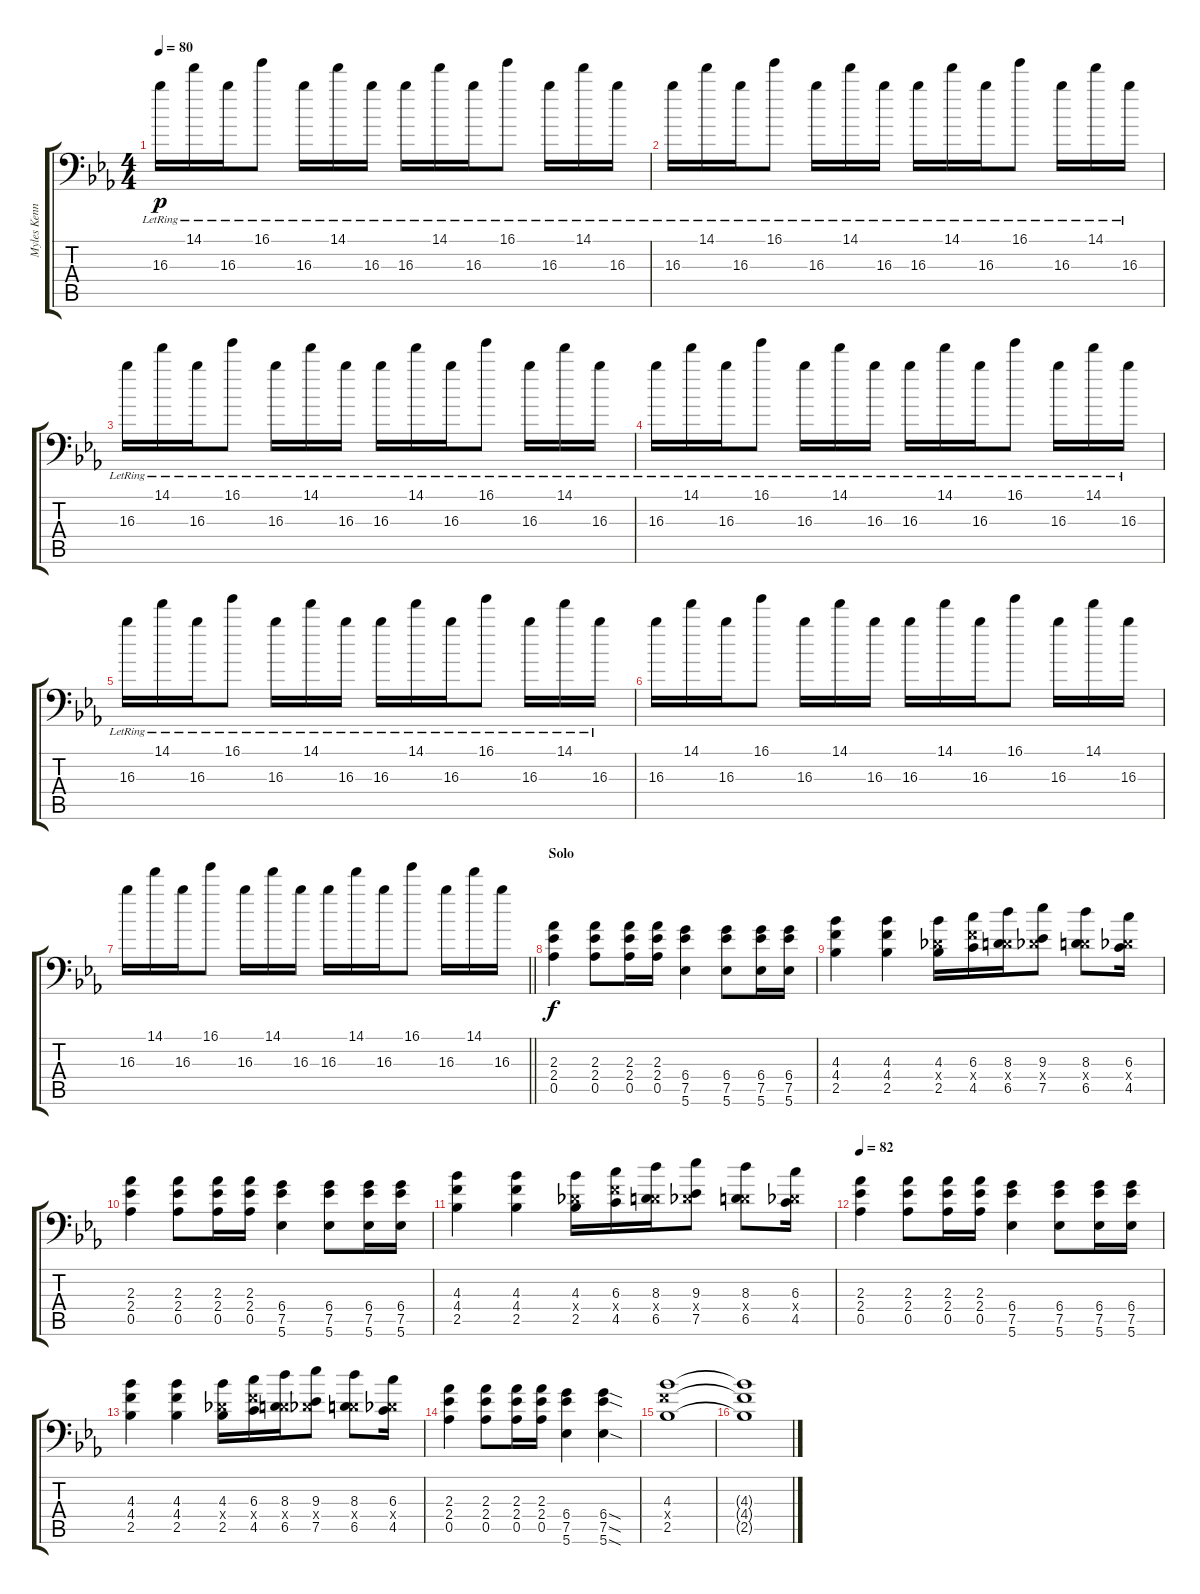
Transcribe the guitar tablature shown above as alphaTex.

\track ("Myles Kennedy" "Myles Kenn") {instrument electricguitarclean}
\staff {score tabs}
\tuning (Eb4 Bb3 Gb3 Db3 Ab2 Bb1) {hide}
\ts (4 4)
\tempo 80
\clef f4
\ks eb
16.3{lr}.16{dy p} 14.1{lr}.16 16.3{lr}.16 16.1{lr}.8 16.3{lr}.16 14.1{lr}.16 16.3{lr}.16 16.3{lr}.16 14.1{lr}.16 16.3{lr}.16 16.1{lr}.8 16.3{lr}.16 14.1{lr}.16 16.3{lr}.16 |
16.3{lr}.16 14.1{lr}.16 16.3{lr}.16 16.1{lr}.8 16.3{lr}.16 14.1{lr}.16 16.3{lr}.16 16.3{lr}.16 14.1{lr}.16 16.3{lr}.16 16.1{lr}.8 16.3{lr}.16 14.1{lr}.16 16.3{lr}.16 |
16.3{lr}.16 14.1{lr}.16 16.3{lr}.16 16.1{lr}.8 16.3{lr}.16 14.1{lr}.16 16.3{lr}.16 16.3{lr}.16 14.1{lr}.16 16.3{lr}.16 16.1{lr}.8 16.3{lr}.16 14.1{lr}.16 16.3{lr}.16 |
16.3{lr}.16 14.1{lr}.16 16.3{lr}.16 16.1{lr}.8 16.3{lr}.16 14.1{lr}.16 16.3{lr}.16 16.3{lr}.16 14.1{lr}.16 16.3{lr}.16 16.1{lr}.8 16.3{lr}.16 14.1{lr}.16 16.3{lr}.16 |
16.3{lr}.16 14.1{lr}.16 16.3{lr}.16 16.1{lr}.8 16.3{lr}.16 14.1{lr}.16 16.3{lr}.16 16.3{lr}.16 14.1{lr}.16 16.3{lr}.16 16.1{lr}.8 16.3{lr}.16 14.1{lr}.16 16.3{lr}.16 |
16.3.16 14.1.16 16.3.16 16.1.8 16.3.16 14.1.16 16.3.16 16.3.16 14.1.16 16.3.16 16.1.8 16.3.16 14.1.16 16.3.16 |
\barLineRight lightlight
16.3.16 14.1.16 16.3.16 16.1.8 16.3.16 14.1.16 16.3.16 16.3.16 14.1.16 16.3.16 16.1.8 16.3.16 14.1.16 16.3.16 |
\section ("" "Solo")
(2.3 2.4 0.5).4{dy f volume 16 instrument distortionguitar} (2.3 2.4 0.5).8 (2.3 2.4 0.5).16 (2.3 2.4 0.5).16 (6.4 7.5 5.6).4 (6.4 7.5 5.6).8 (6.4 7.5 5.6).16 (6.4 7.5 5.6).16 |
(4.3 4.4 2.5).4 (4.3 4.4 2.5).4 (4.3 0.4{x} 2.5).16 (6.3 4.4{x} 4.5).16 (8.3 0.4{x} 6.5).16 (9.3 0.4{x} 7.5).8 (8.3 0.4{x} 6.5).8 (6.3 0.4{x} 4.5).16 |
(2.3 2.4 0.5).4{volume 10 instrument electricguitarclean} (2.3 2.4 0.5).8 (2.3 2.4 0.5).16 (2.3 2.4 0.5).16 (6.4 7.5 5.6).4 (6.4 7.5 5.6).8 (6.4 7.5 5.6).16 (6.4 7.5 5.6).16 |
(4.3 4.4 2.5).4 (4.3 4.4 2.5).4 (4.3 0.4{x} 2.5).16 (6.3 4.4{x} 4.5).16 (8.3 0.4{x} 6.5).16 (9.3 0.4{x} 7.5).8 (8.3 0.4{x} 6.5).8 (6.3 0.4{x} 4.5).16 |
\tempo 82
(2.3 2.4 0.5).4{volume 10 instrument electricguitarclean} (2.3 2.4 0.5).8 (2.3 2.4 0.5).16 (2.3 2.4 0.5).16 (6.4 7.5 5.6).4 (6.4 7.5 5.6).8 (6.4 7.5 5.6).16 (6.4 7.5 5.6).16 |
(4.3 4.4 2.5).4 (4.3 4.4 2.5).4 (4.3 0.4{x} 2.5).16 (6.3 4.4{x} 4.5).16 (8.3 0.4{x} 6.5).16 (9.3 0.4{x} 7.5).8 (8.3 0.4{x} 6.5).8 (6.3 0.4{x} 4.5).16 |
(2.3 2.4 0.5).4 (2.3 2.4 0.5).8 (2.3 2.4 0.5).16 (2.3 2.4 0.5).16 (6.4 7.5 5.6).4 (6.4{sod} 7.5{sod} 5.6{sod}).4 |
(4.3 4.4{x} 2.5).1 |
(4.3{t} 4.4{t} 2.5{t}).1
